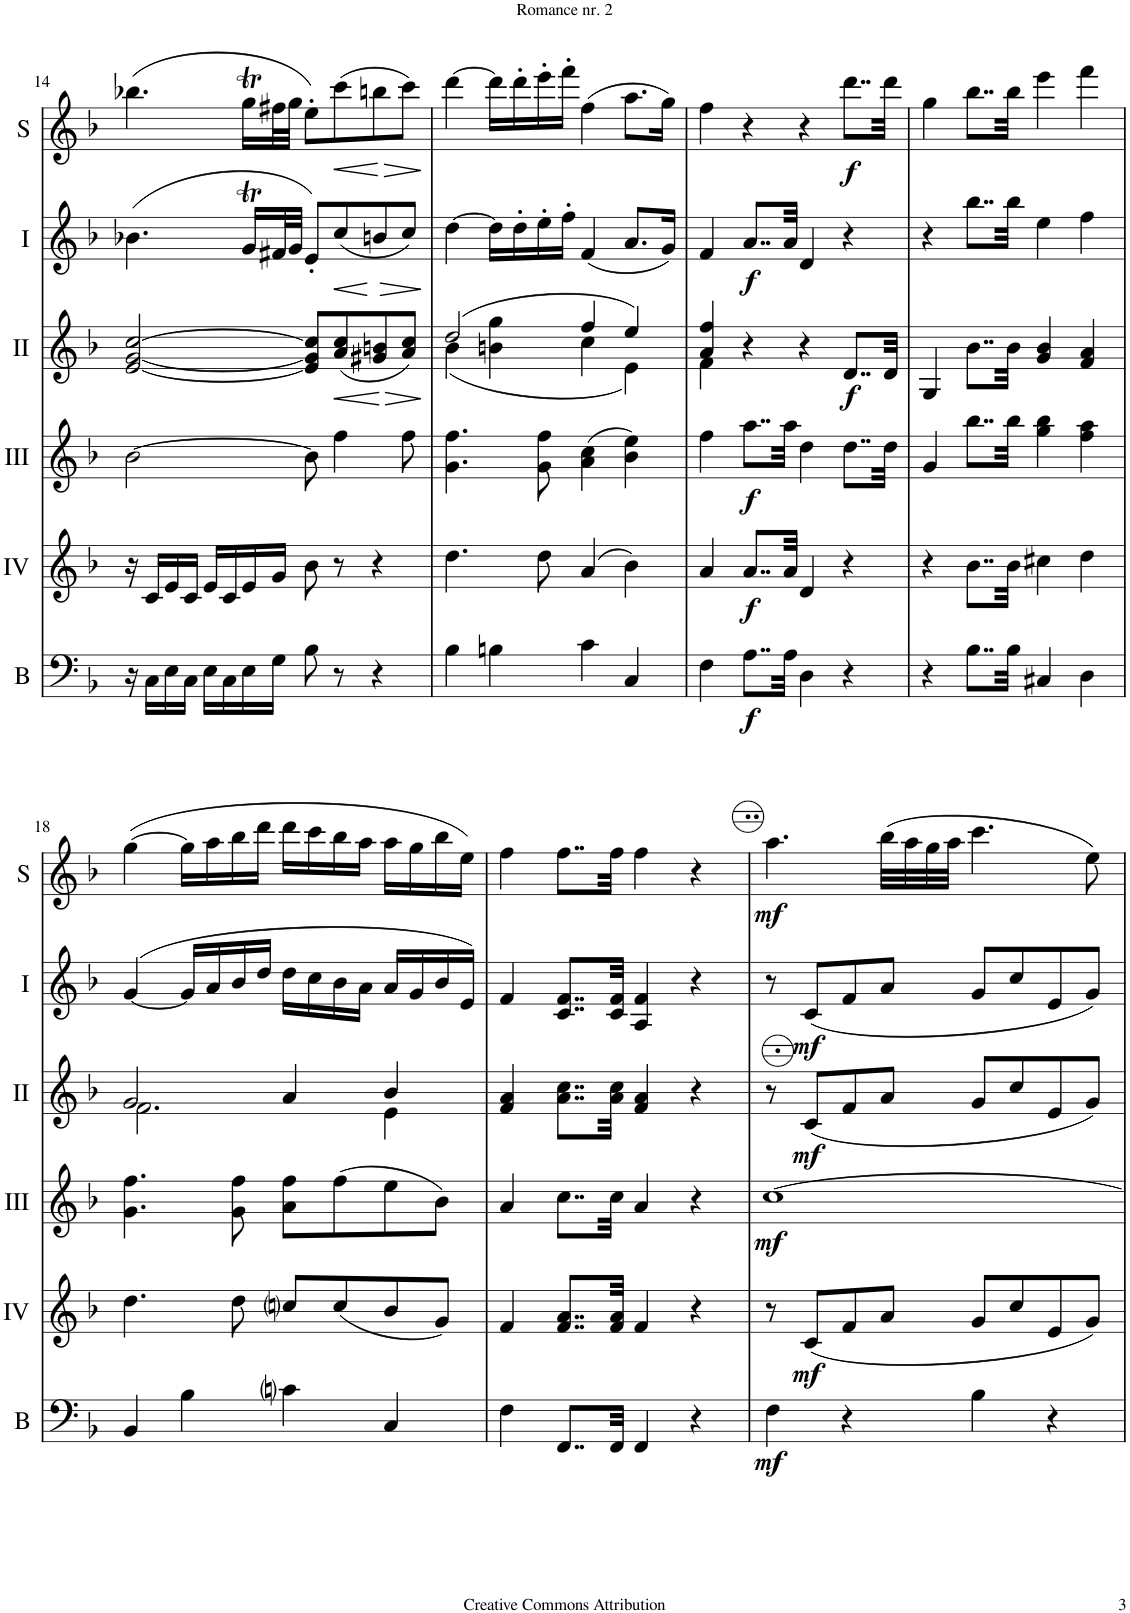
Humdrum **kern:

**kern	**dynam	**kern	**dynam	**kern	**dynam	**kern	**dynam	**kern	**dynam	**kern	**dynam
*part6	*part6	*part5	*part5	*part4	*part4	*part3	*part3	*part2	*part2	*part1	*part1
*staff6	*staff6	*staff5	*staff5	*staff4	*staff4	*staff3	*staff3	*staff2	*staff2	*staff1	*staff1
*I"Bass	*	*I"Acc. 4	*	*I"Acc. 3	*	*I"Acc. 2	*	*I"Acc. 1	*	*I"Solo	*
*I'B	*	*	*	*	*	*	*	*	*	*I'S	*
!!LO:PB:g=z
*clefF4	*	*clefG2	*	*clefG2	*	*clefG2	*	*clefG2	*	*clefG2	*
*Trd7c12	*	*Trd7c12	*	*Trd7c12	*	*	*	*	*	*	*
*k[b-]	*	*k[b-]	*	*k[b-]	*	*k[b-]	*	*k[b-]	*	*k[b-]	*
*M4/4	*	*M4/4	*	*M4/4	*	*M4/4	*	*M4/4	*	*M4/4	*
*met(c)	*	*met(c)	*	*met(c)	*	*met(c)	*	*met(c)	*	*met(c)	*
=14	=14	=14	=14	=14	=14	=14	=14	=14	=14	=14	=14
16r	.	16r	.	[2b-\	.	[2E/ [2G/ [2c/	.	(4.b-X\	.	(4.bb-X\	.
16C\LL	.	16c/LL	.	.	.	.	.	.	.	.	.
16E\	.	16e/	.	.	.	.	.	.	.	.	.
16C\JJ	.	16c/JJ	.	.	.	.	.	.	.	.	.
16E\LL	.	16e/LL	.	.	.	.	.	.	.	.	.
16C\	.	16c/	.	.	.	.	.	.	.	.	.
16E\	.	16e/	.	.	.	.	.	16gT/LL	.	16ggT\LL	.
16G\JJ	.	16g/JJ	.	.	.	.	.	32f#X/L	.	32ff#X\L	.
.	.	.	.	.	.	.	.	32g/JJJ	.	32gg\JJJ	.
8B-\	.	8b-\	.	8b-\]	.	8E/] 8G/] 8c/]L	.	8e'/L)	.	8ee'\L)	.
!	!	!	!	!	!	!	!LO:HP:b	!	!LO:HP:b	!	!LO:HP:b
8r	.	8r	.	4ff\	.	(8A/ 8c/	<	(8cc/	<	(8ccc\	<
!	!	!	!	!	!	!	!LO:HP:b	!	!LO:HP:n=1:b	!	!LO:HP:b
4r	.	4r	.	.	.	8G#X/ 8Bn/	>	8bn/	[ >	8bbn\	>
.	.	.	.	8ff\	.	8A/ 8c/J)	[	8cc/J)	.	8ccc\J)	[
.	.	.	.	.	.	.	]	.	]	.	]
=15	=15	=15	=15	=15	=15	=15	=15	=15	=15	=15	=15
*	*	*	*	*	*	*^	*	*	*	*	*
4B-\	.	4.dd\	.	4.g\ 4.ff\	.	(2d/	(4B-\	.	[4dd\	.	[4ddd\	.
4Bn\	.	.	.	.	.	.	4Bn\ 4g\	.	16dd\LL]	.	16ddd\LL]	.
.	.	.	.	.	.	.	.	.	16dd'\	.	16ddd'\	.
.	.	8dd\	.	8g\ 8ff\	.	.	.	.	16ee'\	.	16eee'\	.
.	.	.	.	.	.	.	.	.	16ff'\JJ	.	16fff'\JJ	.
4c\	.	(4a/	.	(4a\ 4cc\	.	4f/	4c\	.	(4f/	.	(4ff\	.
4C/	.	4b-\)	.	4b-\ 4ee\)	.	4e/)	4E\)	.	8.a/L	.	8.aa\L	.
.	.	.	.	.	.	.	.	.	16g/Jk)	.	16gg\Jk)	.
=16	=16	=16	=16	=16	=16	=16	=16	=16	=16	=16	=16	=16
*	*	*	*	*^	*	*	*	*	*	*	*	*
4F\	.	4a/	.	4ff\	2.ryy	.	4A/ 4f/	4F\	.	4f/	.	4ff\	.
!	!LO:DY:b	!	!LO:DY:b	!	!	!LO:DY:b	!	!	!	!	!LO:DY:b	!	!
8..A\L	f	8..a/L	f	8..aa\L	.	f	4r	4ryy	.	8..a/L	f	4r	.
32A\Jkk	.	32a/Jkk	.	32aa\Jkk	.	.	.	.	.	32a/Jkk	.	.	.
4D\	.	4d/	.	4dd\	.	.	4r	4ryy	.	4d/	.	4r	.
!	!	!	!	!	!	!	!	!	!LO:DY:b	!	!	!	!LO:DY:b
4r	.	4r	.	8..dd\L	4ryy	.	8..D/L	4ryy	f	4r	.	8..ddd\L	f
.	.	.	.	32dd\Jkk	.	.	32D/Jkk	.	.	.	.	32ddd\Jkk	.
*	*	*	*	*v	*v	*	*	*	*	*	*	*	*
*	*	*	*	*	*	*v	*v	*	*	*	*	*
=17	=17	=17	=17	=17	=17	=17	=17	=17	=17	=17	=17
4r	.	4r	.	4g/	.	4GG/	.	4r	.	4gg\	.
8..B-\L	.	8..b-\L	.	8..bb-\L	.	8..B-\L	.	8..bb-\L	.	8..bb-\L	.
32B-\Jkk	.	32b-\Jkk	.	32bb-\Jkk	.	32B-\Jkk	.	32bb-\Jkk	.	32bb-\Jkk	.
4C#X/	.	4cc#X\	.	4gg\ 4bb-\	.	4G/ 4B-/	.	4ee\	.	4eee\	.
4D\	.	4dd\	.	4ff\ 4aa\	.	4F/ 4A/	.	4ff\	.	4fff\	.
!!LO:LB:g=z
=18	=18	=18	=18	=18	=18	=18	=18	=18	=18	=18	=18
*	*	*	*	*	*	*^	*	*	*	*	*
4BB-/	.	4.dd\	.	4.g\ 4.ff\	.	2G/	2.F\	.	([4g/	.	([4gg\	.
4B-\	.	.	.	.	.	.	.	.	16g/LL]	.	16gg\LL]	.
.	.	.	.	.	.	.	.	.	16a/	.	16aa\	.
.	.	8dd\	.	8g\ 8ff\	.	.	.	.	16b-/	.	16bb-\	.
.	.	.	.	.	.	.	.	.	16dd/JJ	.	16ddd\JJ	.
4cni\	.	8ccni/L	.	8a\ 8ff\L	.	4A/	.	.	16dd\LL	.	16ddd\LL	.
.	.	.	.	.	.	.	.	.	16cc\	.	16ccc\	.
.	.	(8cc/	.	(8ff\	.	.	.	.	16b-\	.	16bb-\	.
.	.	.	.	.	.	.	.	.	16a\JJ	.	16aa\JJ	.
4C/	.	8b-/	.	8ee\	.	4B-/	4E\	.	16a/LL	.	16aa\LL	.
.	.	.	.	.	.	.	.	.	16g/	.	16gg\	.
.	.	8g/J)	.	8b-\J)	.	.	.	.	16b-/	.	16bb-\	.
.	.	.	.	.	.	.	.	.	16e/JJ)	.	16ee\JJ)	.
=19	=19	=19	=19	=19	=19	=19	=19	=19	=19	=19	=19	=19
4F\	.	4f/	.	4a/	.	4F/ 4A/	4ryy	.	4f/	.	4ff\	.
8..FF/L	.	8..f/ 8..a/L	.	8..cc\L	.	8..A\ 8..c\L	4ryy	.	8..c/ 8..f/L	.	8..ff\L	.
32FF/Jkk	.	32f/ 32a/Jkk	.	32cc\Jkk	.	32A\ 32c\Jkk	.	.	32c/ 32f/Jkk	.	32ff\Jkk	.
4FF/	.	4f/	.	4a/	.	4F/ 4A/	2ryy	.	4A/ 4f/	.	4ff\	.
4r	.	4r	.	4r	.	4r	.	.	4r	.	4r	.
*	*	*	*	*	*	*v	*v	*	*	*	*	*
=20	=20	=20	=20	=20	=20	=20	=20	=20	=20	=20	=20
!	!LO:DY:b	!	!	!	!LO:DY:b	!	!	!	!	!	!LO:DY:b
4F\	mf	8r	.	[1cc	mf	8r	.	8r	.	4.aa\	mf
!	!	!	!LO:DY:b	!	!	!	!LO:DY:b	!	!LO:DY:b	!	!
.	.	(8c/L	mf	.	.	(8c/L	mf	(8c/L	mf	.	.
4r	.	8f/	.	.	.	8f/	.	8f/	.	.	.
.	.	8a/J	.	.	.	8a/J	.	8a/J	.	(32bb-\LLL	.
.	.	.	.	.	.	.	.	.	.	32aa\	.
.	.	.	.	.	.	.	.	.	.	32gg\	.
.	.	.	.	.	.	.	.	.	.	32aa\JJJ	.
4B-\	.	8g/L	.	.	.	8g/L	.	8g/L	.	4.ccc\	.
.	.	8cc/	.	.	.	8cc/	.	8cc/	.	.	.
4r	.	8e/	.	.	.	8e/	.	8e/	.	.	.
.	.	8g/J)	.	.	.	8g/J)	.	8g/J)	.	8ee\)	.
=	=	=	=	=	=	=	=	=	=	=	=
*-	*-	*-	*-	*-	*-	*-	*-	*-	*-	*-	*-
